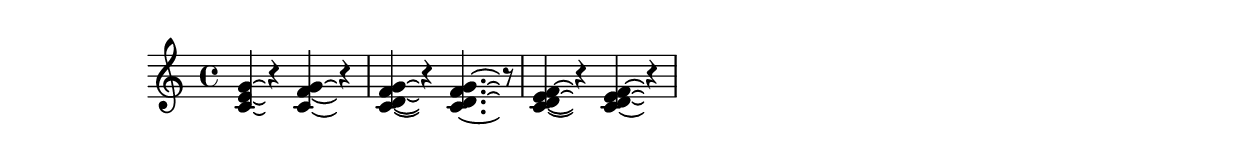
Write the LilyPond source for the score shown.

%% Do not edit this file; it is auto-generated from LSR http://lsr.dsi.unimi.it
%% This file is in the public domain.
\version "2.11.53"

\header {
  lsrtags = "expressive-marks, keyboards, fretted-strings"

  texidoc = "
Laissez vibrer ties have a fixed size. Their formatting can be tuned
using @code{'tie-configuration}. 

"
  doctitle = "Laissez vibrer ties"
} % begin verbatim
\relative c' {
  <c e g>4\laissezVibrer r <c f g>\laissezVibrer r
  <c d f g>4\laissezVibrer r <c d f g>4.\laissezVibrer r8

  <c d e f>4\laissezVibrer r
  \override LaissezVibrerTieColumn #'tie-configuration
     = #`((-7 . ,DOWN)
          (-5 . ,DOWN)
          (-3 . ,UP)
          (-1 . ,UP))
  <c d e f>4\laissezVibrer r
}
